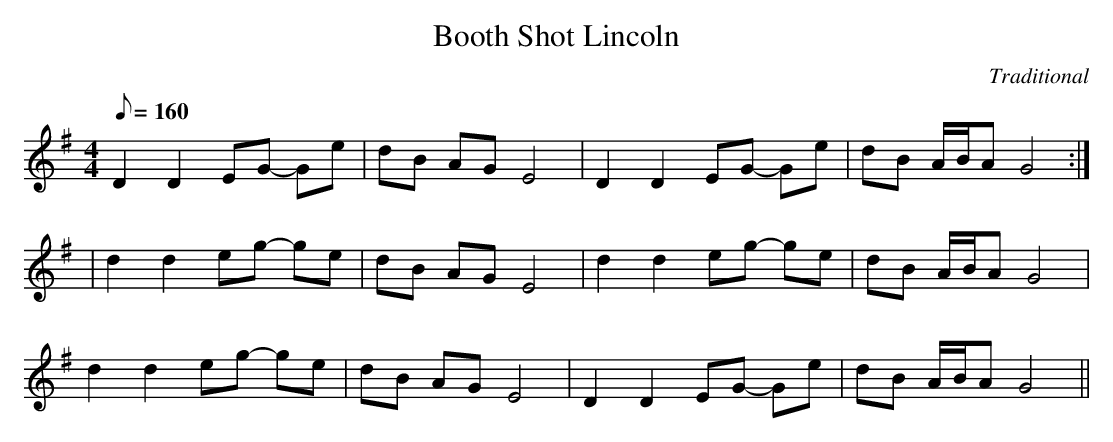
X:1
T:Booth Shot Lincoln
M:4/4
L:1/8
Q:160 %tempo%
C:Traditional
K:G Maj
D2 D2 EG- Ge | dB AG E4 | D2 D2 EG- Ge | dB A/B/A G4 :|
| d2 d2 eg- ge | dB AG E4 | d2 d2 eg- ge | dB A/B/A G4 |
d2 d2 eg- ge | dB AG E4 | D2 D2 EG- Ge | dB A/B/A G4 ||
